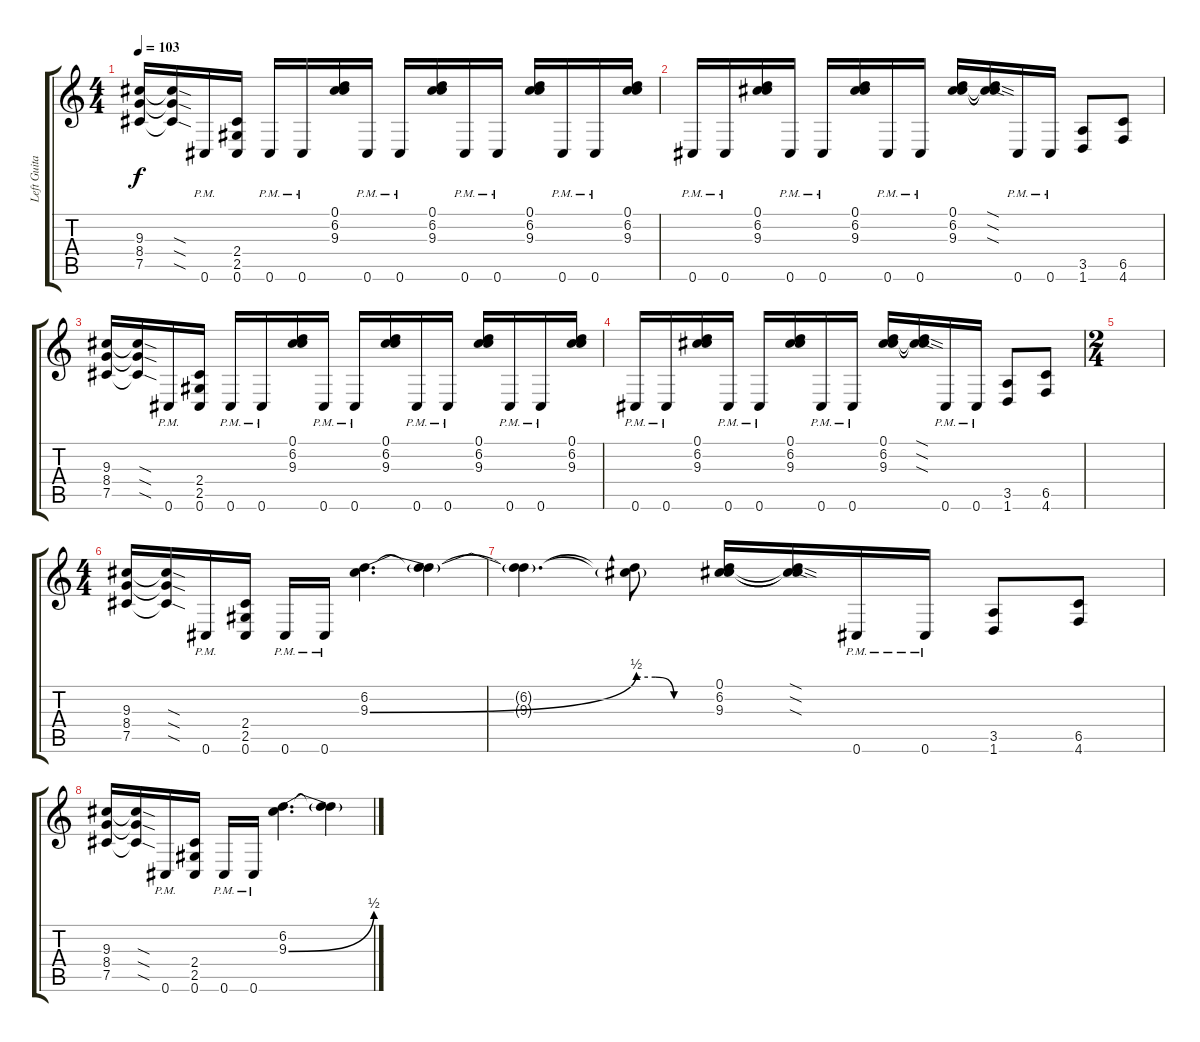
\track ("Left Guitar" "Left Guita") {instrument distortionguitar}
\staff {score tabs}
\tuning (Db4 Ab3 E3 B2 Gb2 Db2) {hide}
\ts (4 4)
\tempo 103
\clef g2
\ks c
(9.3 8.4 7.5).16{dy f} (9.3{sod t} 8.4{sod t} 7.5{sod t}).16 0.6{pm}.16 (2.4 2.5 0.6).16 0.6{pm}.16 0.6{pm}.16 (0.1 6.2 9.3).16 0.6{pm}.16 0.6{pm}.16 (0.1 6.2 9.3).16 0.6{pm}.16 0.6{pm}.16 (0.1 6.2 9.3).16 0.6{pm}.16 0.6{pm}.16 (0.1 6.2 9.3).16 |
0.6{pm}.16 0.6{pm}.16 (0.1 6.2 9.3).16 0.6{pm}.16 0.6{pm}.16 (0.1 6.2 9.3).16 0.6{pm}.16 0.6{pm}.16 (0.1 6.2 9.3).16 (0.1{sod t} 6.2{sod t} 9.3{sod t}).16 0.6{pm}.16 0.6{pm}.16 (3.5 1.6).8 (6.5 4.6).8 |
(9.3 8.4 7.5).16 (9.3{sod t} 8.4{sod t} 7.5{sod t}).16 0.6{pm}.16 (2.4 2.5 0.6).16 0.6{pm}.16 0.6{pm}.16 (0.1 6.2 9.3).16 0.6{pm}.16 0.6{pm}.16 (0.1 6.2 9.3).16 0.6{pm}.16 0.6{pm}.16 (0.1 6.2 9.3).16 0.6{pm}.16 0.6{pm}.16 (0.1 6.2 9.3).16 |
0.6{pm}.16 0.6{pm}.16 (0.1 6.2 9.3).16 0.6{pm}.16 0.6{pm}.16 (0.1 6.2 9.3).16 0.6{pm}.16 0.6{pm}.16 (0.1 6.2 9.3).16 (0.1{sod t} 6.2{sod t} 9.3{sod t}).16 0.6{pm}.16 0.6{pm}.16 (3.5 1.6).8 (6.5 4.6).8 |
\ts (2 4)
|
\ts (4 4)
(9.3 8.4 7.5).16 (9.3{sod t} 8.4{sod t} 7.5{sod t}).16 0.6{pm}.16 (2.4 2.5 0.6).16 0.6{pm}.16 0.6{pm}.16 (6.2 9.3{be (bend 0 0 60 2)}).4{d} (6.2{t} 9.3{t}).4 |
(6.2{t} 9.3{t}).4{d} (6.2{t} 9.3{be (custom 0 1 15 1 30 0 60 0) t}).8 (0.1 6.2 9.3).16 (0.1{sod t} 6.2{sod t} 9.3{sod t}).16 0.6{pm}.16 0.6{pm}.16 (3.5 1.6).8 (6.5 4.6).8 |
(9.3 8.4 7.5).16 (9.3{sod t} 8.4{sod t} 7.5{sod t}).16 0.6{pm}.16 (2.4 2.5 0.6).16 0.6{pm}.16 0.6{pm}.16 (6.2 9.3{be (bend 0 0 60 2)}).4{d} (6.2{t} 9.3{t}).4
